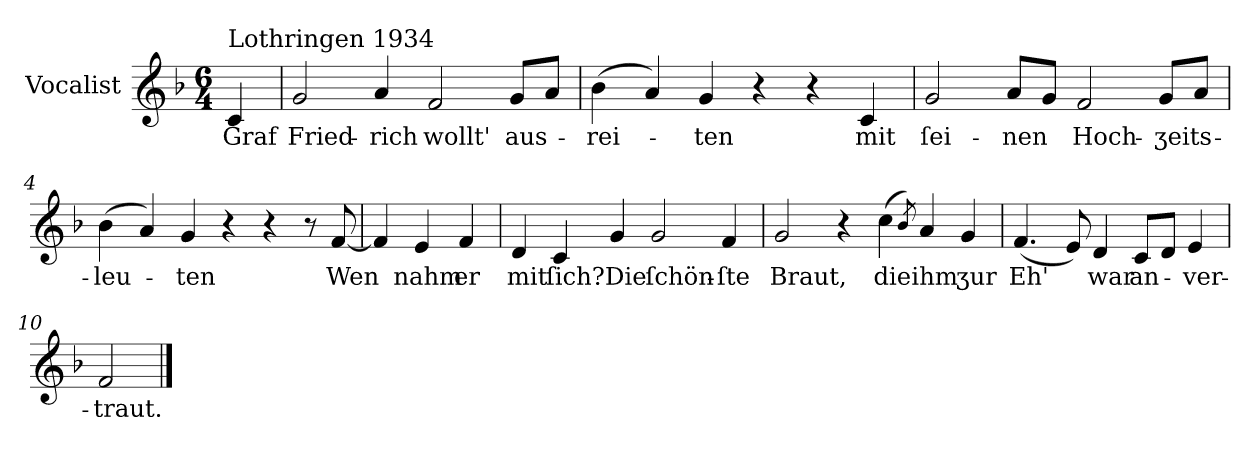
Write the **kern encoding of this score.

**kern	**text
*part1	*part1
*staff1	*staff1
*I"Vocalist	*
*k[b-]	*
*F:	*
*M6/4	*
=	=
!LO:TX:a:t=Lothringen 1934	!
4c	Graf
=1	=1
2g	Fried-
4a	-rich
2f	wollt'
8gL	aus-
8aJ	.
=2	=2
(4b-	-rei-
4a)	.
4g	-ten
4r	.
4r	.
4c	mit
=3	=3
2g	ſei-
8aL	-nen
8gJ	.
2f	Hoch-
8gL	-ʒeits-
8aJ	.
=4	=4
(4b-	-leu-
4a)	.
4g	-ten
4r	.
4r	.
8r	.
[8f	Wen
=5	=5
4f]	.
4e	nahm
4f	er
=6	=6
4d	mit
4c	ſich?
4g	Die
2g	ſchön-
4f	-ſte
=7	=7
2g	Braut,
4r	.
(4cc	die
8qb-)	.
4a	ihm
4g	ʒur
=9	=9
(4.f	Eh'
8e)	.
4d	war
8cL	an-
8dJ	.
4e	-ver-
=10	=10
2f	-traut.
==	==
*-	*-
